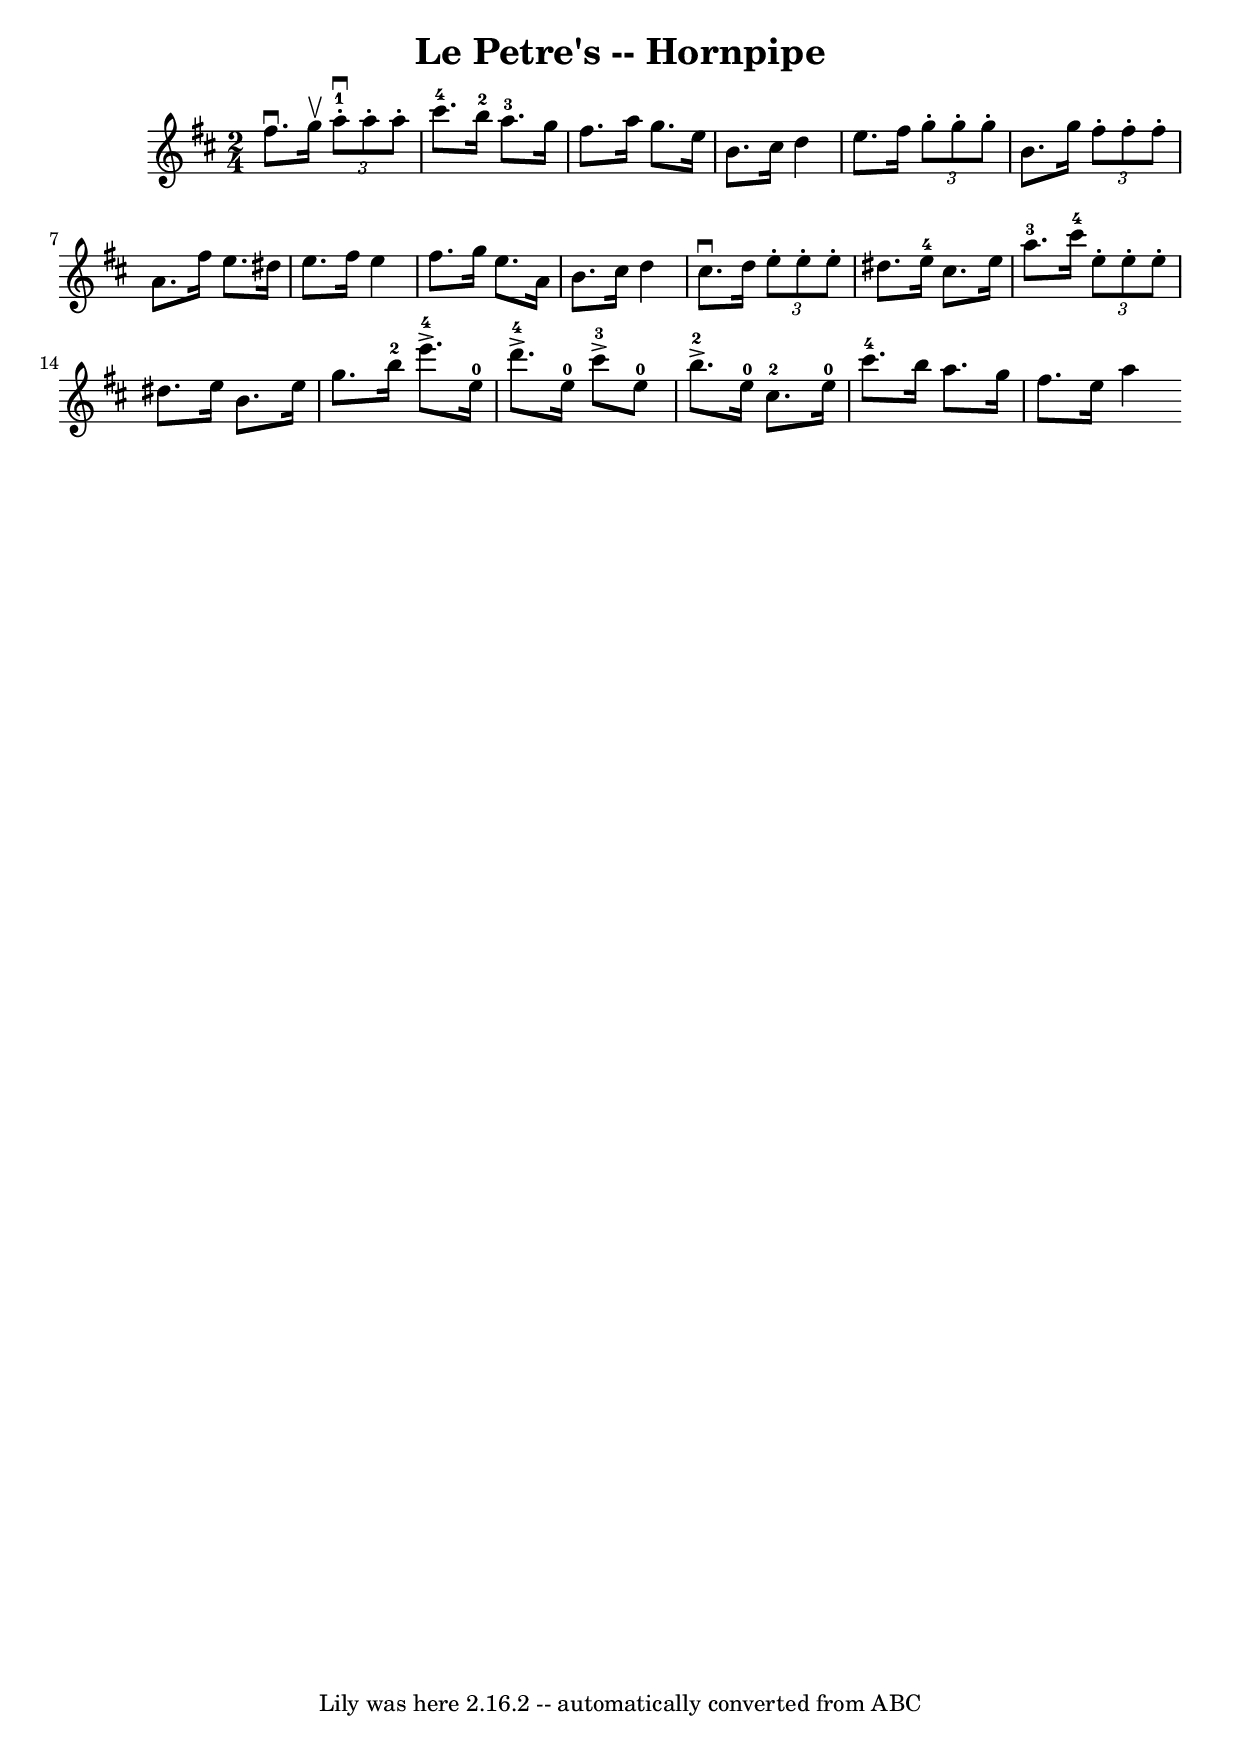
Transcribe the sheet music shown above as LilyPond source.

\version "2.16.2"
\include "Mammoth.ily"
\header {
  %% book = "Cole's 1000 Fiddle Tunes"
 crossRefNumber = "1"
 footnotes = ""
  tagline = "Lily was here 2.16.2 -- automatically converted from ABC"
  title = "Le Petre's -- Hornpipe"

}
voicedefault =  {


  \time 2/4 
  \key d \major fis''8.^\downbow g''16^\upbow  |
  
  \times 2/3 { a''8-1^\downbow-. a''8-. a''8-. 
	     } cis'''8.-4 b''16-2  |
 a''8.-3 g''16 fis''8. a''16  |
 g''8. e''16 b'8. cis''16   |
 d''4 e''8. fis''16  |
  
  \times 2/3 { g''8-. g''8-. g''8-.  	     } b'8. g''16   |
  
  \times 2/3 { fis''8-. fis''8-. fis''8-.  	     } a'8. fis''16        |
 e''8. dis''16 e''8. fis''16  |
 e''4 fis''8. g''16  \bar ":|" e''8. a'16 b'8. cis''16   |
 d''4 cis''8.^\downbow d''16  \bar " |:" \times 2/3 { e''8-. e''8-. e''8-. 
 					       } dis''8. e''16-4  |
 cis''8. e''16 a''8.-3 cis'''16-4  |
  \times 2/3 { e''8-. e''8-. e''8-. 
	     } dis''8. e''16   |
 b'8. e''16 g''8. b''16-2 |
 e'''8.-4^\accent e''16-0 d'''8.-4^\accent e''16-0  |
 cis'''8-3^\accent e''8-0 b''8.-2^\accent e''16-0   |
 cis''8.-2 e''16-0 cis'''8.-4 b''16  |
 a''8. g''16 fis''8. e''16  \bar ":|" a''4  \bar " |."   

}

\score{
  <<

    \context Staff="default"
    {
      \voicedefault 
      
    }

  >>
  \layout {
    
  }
  \midi {
  }

}
